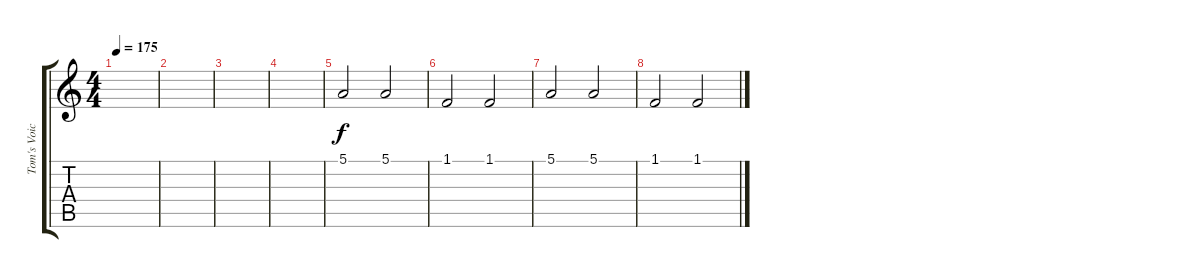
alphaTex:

\track ("Tom's Voice" "Tom's Voic") {instrument altosax}
\staff {score tabs}
\tuning (E4 B3 G3 D3 A2 E2) {hide}
\ts (4 4)
\tempo 175
\clef g2
\ks c
|
|
|
|
5.1.2 5.1.2 |
1.1.2 1.1.2 |
5.1.2 5.1.2 |
1.1.2 1.1.2
